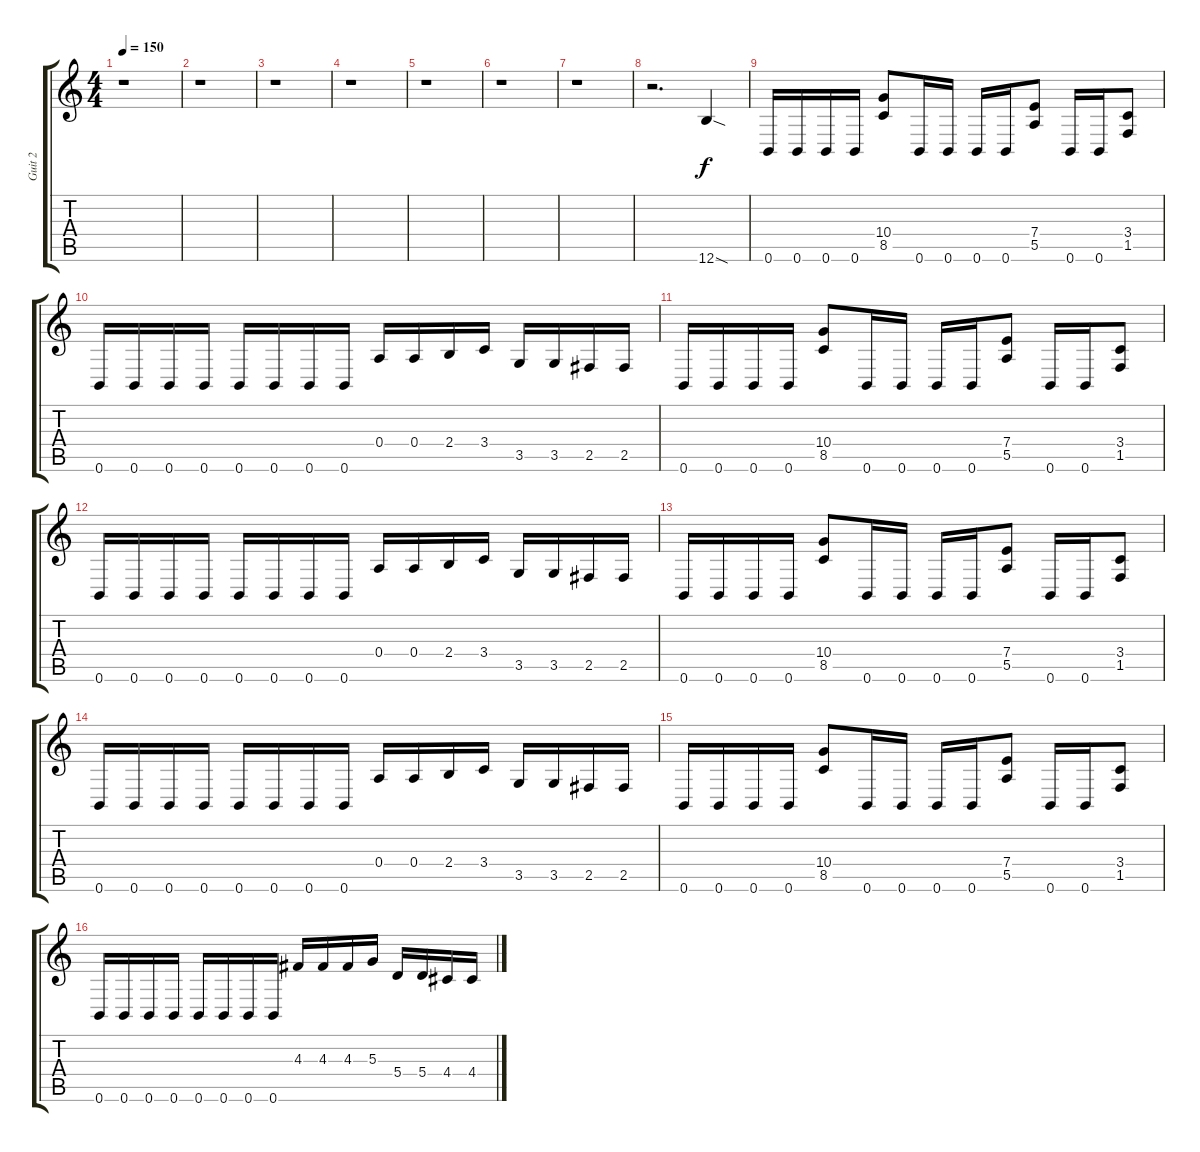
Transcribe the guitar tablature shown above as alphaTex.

\track ("Guit 2" "Guit 2") {instrument distortionguitar}
\staff {score tabs}
\tuning (B3 Gb3 D3 A2 E2 B1) {hide}
\ts (4 4)
\tempo 150
\clef g2
\ks c
r.1{dy f} |
r.1 |
r.1 |
r.1 |
r.1 |
r.1 |
r.1 |
r.2{d} 12.6{sod}.4 |
0.6.16 0.6.16 0.6.16 0.6.16 (10.4 8.5).8 0.6.16 0.6.16 0.6.16 0.6.16 (7.4 5.5).8 0.6.16 0.6.16 (3.4 1.5).8 |
0.6.16 0.6.16 0.6.16 0.6.16 0.6.16 0.6.16 0.6.16 0.6.16 0.4.16 0.4.16 2.4.16 3.4.16 3.5.16 3.5.16 2.5.16 2.5.16 |
0.6.16 0.6.16 0.6.16 0.6.16 (10.4 8.5).8 0.6.16 0.6.16 0.6.16 0.6.16 (7.4 5.5).8 0.6.16 0.6.16 (3.4 1.5).8 |
0.6.16 0.6.16 0.6.16 0.6.16 0.6.16 0.6.16 0.6.16 0.6.16 0.4.16 0.4.16 2.4.16 3.4.16 3.5.16 3.5.16 2.5.16 2.5.16 |
0.6.16 0.6.16 0.6.16 0.6.16 (10.4 8.5).8 0.6.16 0.6.16 0.6.16 0.6.16 (7.4 5.5).8 0.6.16 0.6.16 (3.4 1.5).8 |
0.6.16 0.6.16 0.6.16 0.6.16 0.6.16 0.6.16 0.6.16 0.6.16 0.4.16 0.4.16 2.4.16 3.4.16 3.5.16 3.5.16 2.5.16 2.5.16 |
0.6.16 0.6.16 0.6.16 0.6.16 (10.4 8.5).8 0.6.16 0.6.16 0.6.16 0.6.16 (7.4 5.5).8 0.6.16 0.6.16 (3.4 1.5).8 |
0.6.16 0.6.16 0.6.16 0.6.16 0.6.16 0.6.16 0.6.16 0.6.16 4.3.16 4.3.16 4.3.16 5.3.16 5.4.16 5.4.16 4.4.16 4.4.16
